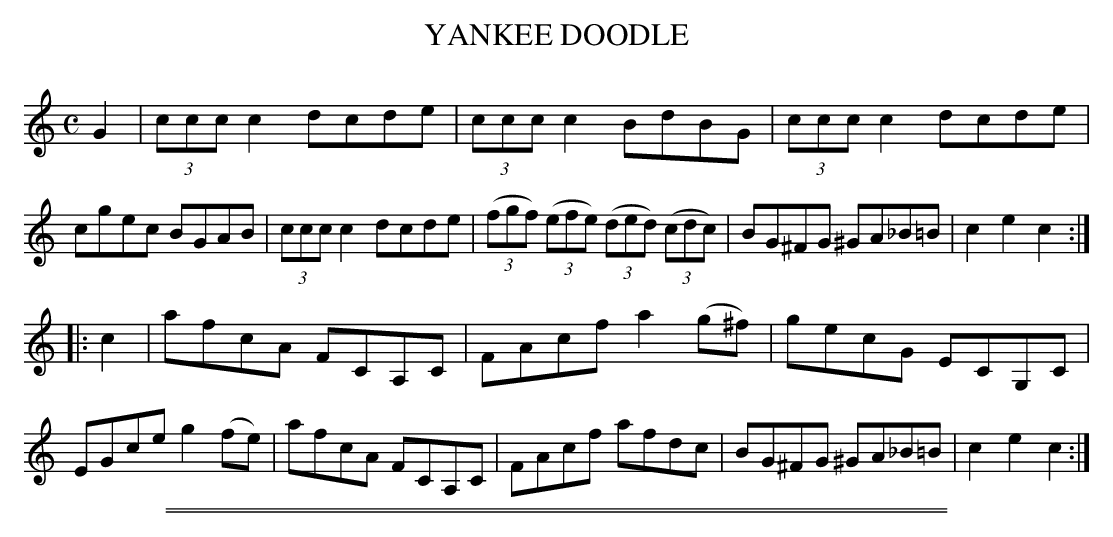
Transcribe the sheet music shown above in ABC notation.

X:1
T: YANKEE DOODLE
M: C
L: 1/8
K: C
G2 |\
(3ccc c2 dcde | (3ccc c2 BdBG |\
(3ccc c2 dcde | cgec BGAB |\
(3ccc c2 dcde | (3(fgf) (3(efe) (3(ded) (3(cdc) |\
BG^FG ^GA_B=B | c2e2c2 :|
|: c2 |\
afcA FCA,C | FAcf a2(g^f) |\
gecG ECG,C | EGce g2(fe) |\
afcA FCA,C | FAcf afdc |\
BG^FG ^GA_B=B | c2e2c2 :|
